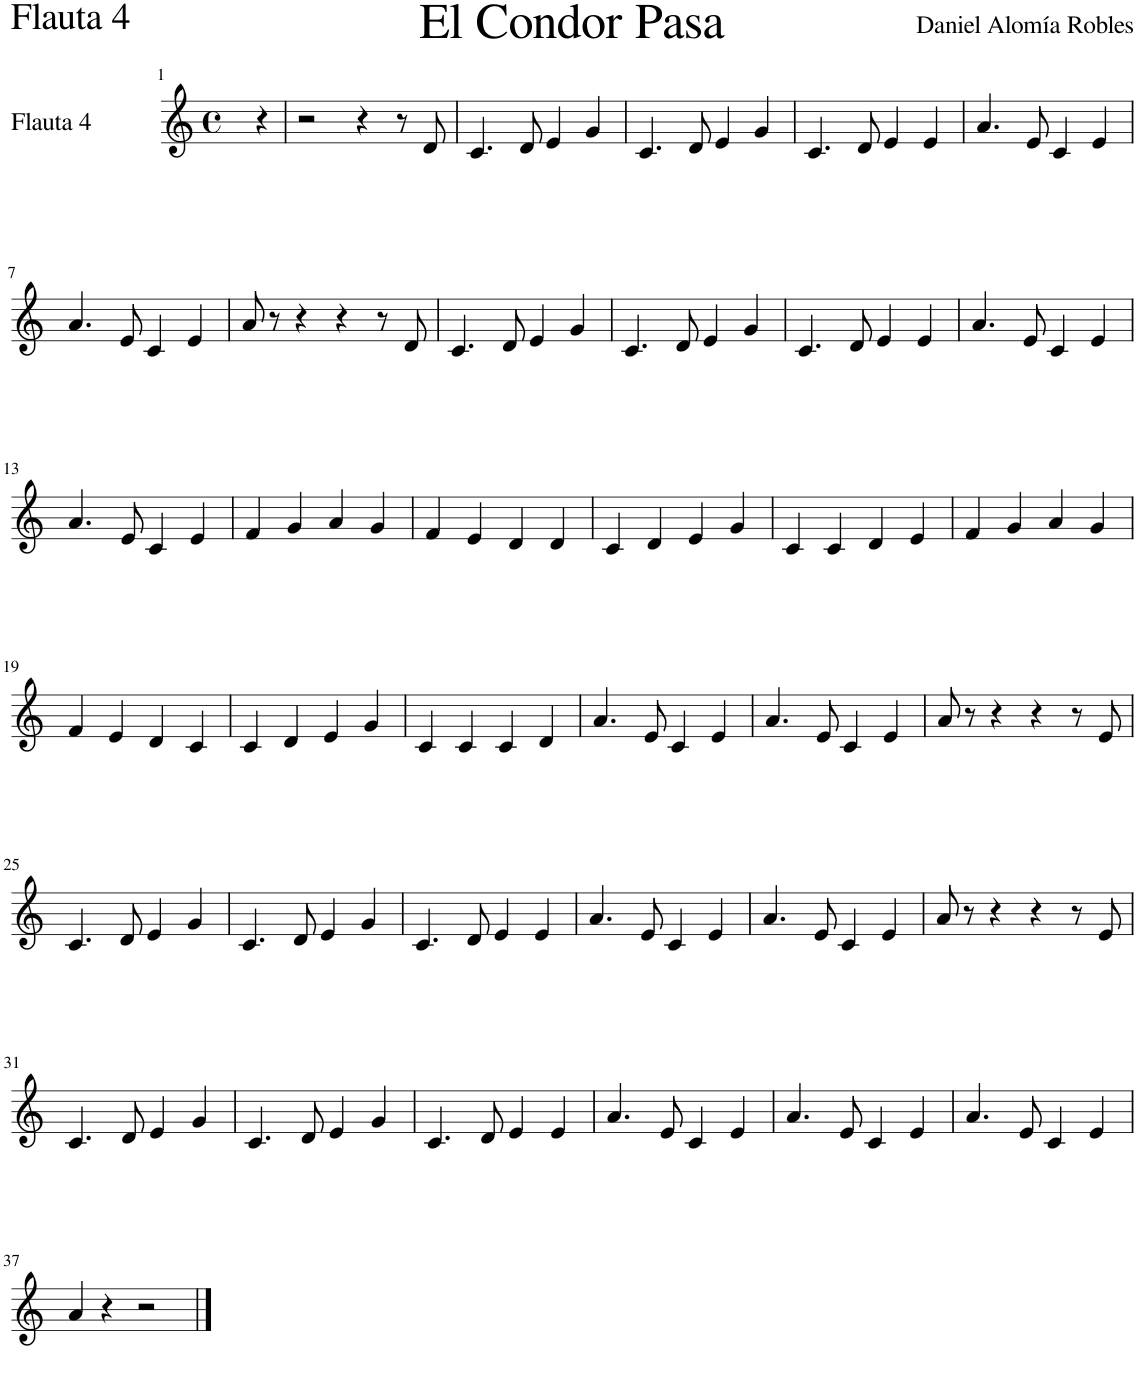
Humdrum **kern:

**kern
*part1
*staff1
*I"Flauta 4
*I'Fl
*clefG2
*k[]
*M4/4
*met(c)
=1
4r
=2
2r
4r
8r
8d/
=3
4.c/
8d/
4e/
4g/
=4
4.c/
8d/
4e/
4g/
=5
4.c/
8d/
4e/
4e/
=6
4.a/
8e/
4c/
4e/
!!LO:LB:g=z
=7
4.a/
8e/
4c/
4e/
=8
8a/
8r
4r
4r
8r
8d/
=9
4.c/
8d/
4e/
4g/
=10
4.c/
8d/
4e/
4g/
=11
4.c/
8d/
4e/
4e/
=12
4.a/
8e/
4c/
4e/
!!LO:LB:g=z
=13
4.a/
8e/
4c/
4e/
=14
4f/
4g/
4a/
4g/
=15
4f/
4e/
4d/
4d/
=16
4c/
4d/
4e/
4g/
=17
4c/
4c/
4d/
4e/
=18
4f/
4g/
4a/
4g/
!!LO:LB:g=z
=19
4f/
4e/
4d/
4c/
=20
4c/
4d/
4e/
4g/
=21
4c/
4c/
4c/
4d/
=22
4.a/
8e/
4c/
4e/
=23
4.a/
8e/
4c/
4e/
=24
8a/
8r
4r
4r
8r
8e/
!!LO:LB:g=z
=25
4.c/
8d/
4e/
4g/
=26
4.c/
8d/
4e/
4g/
=27
4.c/
8d/
4e/
4e/
=28
4.a/
8e/
4c/
4e/
=29
4.a/
8e/
4c/
4e/
=30
8a/
8r
4r
4r
8r
8e/
!!LO:LB:g=z
=31
4.c/
8d/
4e/
4g/
=32
4.c/
8d/
4e/
4g/
=33
4.c/
8d/
4e/
4e/
=34
4.a/
8e/
4c/
4e/
=35
4.a/
8e/
4c/
4e/
=36
4.a/
8e/
4c/
4e/
!!LO:LB:g=z
=37
4a/
4r
2r
==
*-
